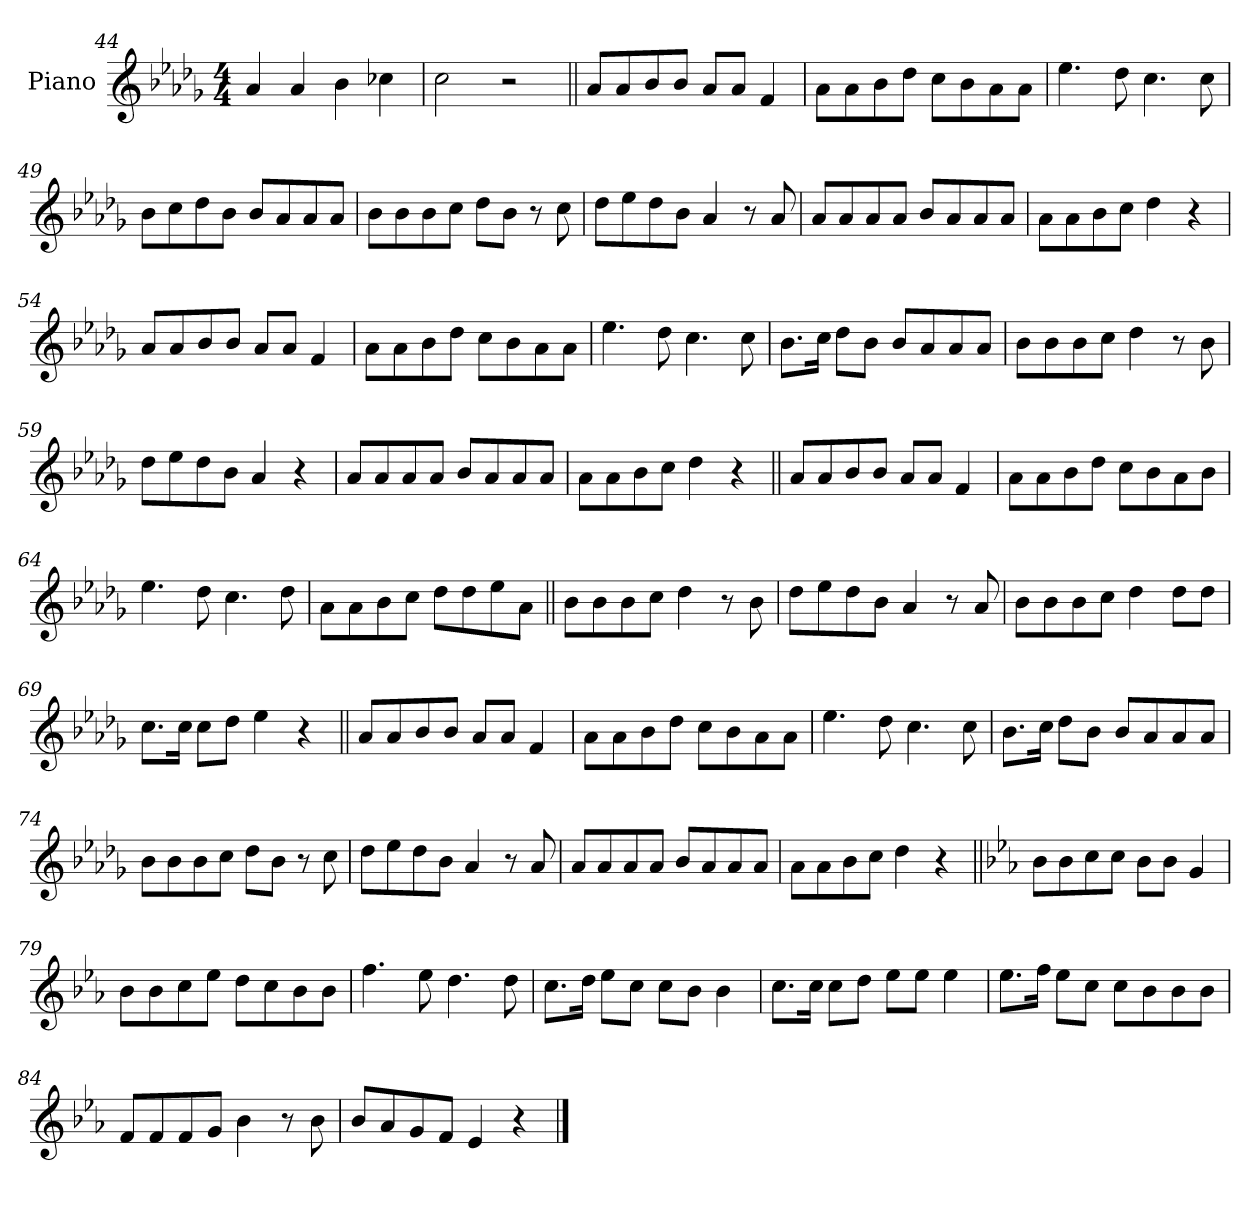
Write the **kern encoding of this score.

**kern
*part1
*staff1
*I"Piano
*I'Pno.
*clefG2
*k[b-e-a-d-g-]
*M4/4
=44
4a-
4a-
4b-
4cc-X
=45
2cc
2r
=46||
8a-L
8a-
8b-
8b-J
8a-L
8a-J
4f
=47
8a-L
8a-
8b-
8dd-J
8ccL
8b-
8a-
8a-J
=48
4.ee-
8dd-
4.cc
8cc
=49
8b-L
8cc
8dd-
8b-J
8b-L
8a-
8a-
8a-J
=50
8b-L
8b-
8b-
8ccJ
8dd-L
8b-J
8r
8cc
=51
8dd-L
8ee-
8dd-
8b-J
4a-
8r
8a-
=52
8a-L
8a-
8a-
8a-J
8b-L
8a-
8a-
8a-J
=53
8a-L
8a-
8b-
8ccJ
4dd-
4r
=54
8a-L
8a-
8b-
8b-J
8a-L
8a-J
4f
=55
8a-L
8a-
8b-
8dd-J
8ccL
8b-
8a-
8a-J
=56
4.ee-
8dd-
4.cc
8cc
=57
8.b-L
16ccJk
8dd-L
8b-J
8b-L
8a-
8a-
8a-J
=58
8b-L
8b-
8b-
8ccJ
4dd-
8r
8b-
=59
8dd-L
8ee-
8dd-
8b-J
4a-
4r
=60
8a-L
8a-
8a-
8a-J
8b-L
8a-
8a-
8a-J
=61
8a-L
8a-
8b-
8ccJ
4dd-
4r
=62||
8a-!L
8a-!
8b-!
8b-!J
8a-!L
8a-!J
4f!
=63
8a-!L
8a-!
8b-!
8dd-!J
8cc!L
8b-!
8a-!
8b-!J
=64
4.ee-!
8dd-!
4.cc!
8dd-!
=65
8a-!L
8a-!
8b-!
8cc!J
8dd-!L
8dd-!
8ee-!
8a-J
=66||
8b-L
8b-
8b-
8ccJ
4dd-
8r
8b-
=67
8dd-L
8ee-
8dd-
8b-J
4a-
8r
8a-
=68
8b-L
8b-
8b-
8ccJ
4dd-
8dd-L
8dd-J
=69
8.ccL
16ccJk
8ccL
8dd-J
4ee-
4r
=70||
8a-L
8a-
8b-
8b-J
8a-L
8a-J
4f
=71
8a-L
8a-
8b-
8dd-J
8ccL
8b-
8a-
8a-J
=72
4.ee-
8dd-
4.cc
8cc
=73
8.b-L
16ccJk
8dd-L
8b-J
8b-L
8a-
8a-
8a-J
=74
8b-L
8b-
8b-
8ccJ
8dd-L
8b-J
8r
8cc
=75
8dd-L
8ee-
8dd-
8b-J
4a-
8r
8a-
=76
8a-L
8a-
8a-
8a-J
8b-L
8a-
8a-
8a-J
=77
8a-L
8a-
8b-
8ccJ
4dd-
4r
=78||
*k[b-e-a-]
8b-L
8b-
8cc
8ccJ
8b-L
8b-J
4g
=79
8b-L
8b-
8cc
8ee-J
8ddL
8cc
8b-
8b-J
=80
4.ff
8ee-
4.dd
8dd
=81
8.ccL
16ddJk
8ee-L
8ccJ
8ccL
8b-J
4b-
=82
8.ccL
16ccJk
8ccL
8ddJ
8ee-L
8ee-J
4ee-
=83
8.ee-L
16ffJk
8ee-L
8ccJ
8ccL
8b-
8b-
8b-J
=84
8fL
8f
8f
8gJ
4b-
8r
8b-
=85
8b-L
8a-
8g
8fJ
4e-
4r
==
*-
